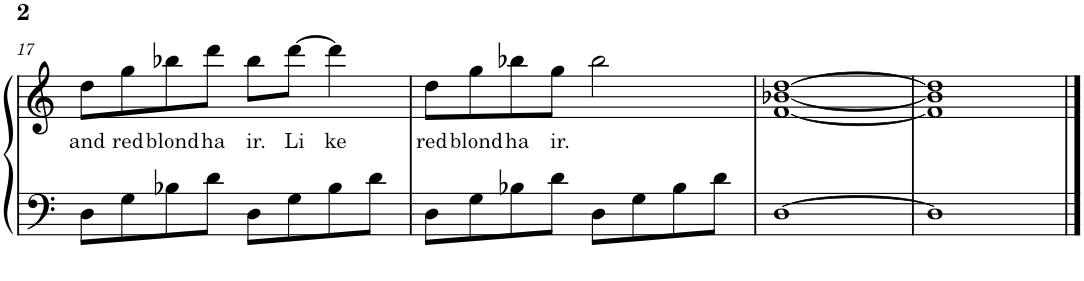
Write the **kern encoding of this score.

**kern	**kern	**text
*part1	*part1	*part1
*staff2	*staff1	*staff1
*I"Piano	*	*
*I'Pno.	*	*
!!LO:PB:g=z
*clefF4	*clefG2	*
*k[]	*k[]	*
*M4/4	*M4/4	*
=17	=17	=17
!	!	!LO:LY:b
8D\L	8dd\L	and
!	!	!LO:LY:b
8G\	8gg\	red
!	!	!LO:LY:b
8B-X\	8bb-X\	blond
!	!	!LO:LY:b
8d\J	8ddd\J	ha
!	!	!LO:LY:b
8D\L	8bb-\L	ir.
!	!	!LO:LY:b
8G\	[8ddd\J	Li
!	!	!LO:LY:b
8B-\	4ddd\]	ke
8d\J	.	.
=18	=18	=18
!	!	!LO:LY:b
8D\L	8dd\L	red
!	!	!LO:LY:b
8G\	8gg\	blond
!	!	!LO:LY:b
8B-X\	8bb-X\	ha
!	!	!LO:LY:b
8d\J	8gg\J	ir.
8D\L	2bb-\	.
8G\	.	.
8B-\	.	.
8d\J	.	.
=19	=19	=19
[1D	[1f [1b-X [1dd	.
=20	=20	=20
1D]	1f] 1b-] 1dd]	.
==	==	==
*-	*-	*-
